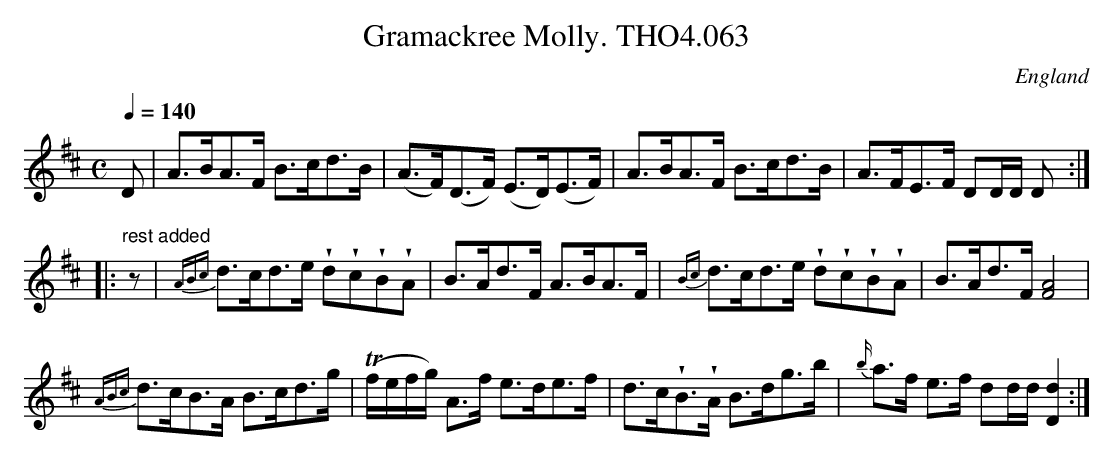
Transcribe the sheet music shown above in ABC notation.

X:1
T:Gramackree Molly. THO4.063
O:England
M:C
L:1/8
Q:1/4=140
K:D major
D|A>BA>F B>cd>B|(A>F)(D>F) (E>D)(E>F)|A>BA>F B>cd>B|A>FE>F DD/D/ D:|
|:"rest added"z|{ABc}d>cd>e !wedge!d!wedge!c!wedge!B!wedge!A|B>Ad>F A>BA>F|\
{Bc}d>cd>e !wedge!d!wedge!c!wedge!B!wedge!A|B>Ad>F [A4F4]|
{ABc}d>cB>A B>cd>g|!trill!(f/e/f/g/) A>f e>de>f|\
d>c!wedge!B>!wedge!A B>dg>b|{b/}a>f e>f dd/d/ [d2D2]:|
